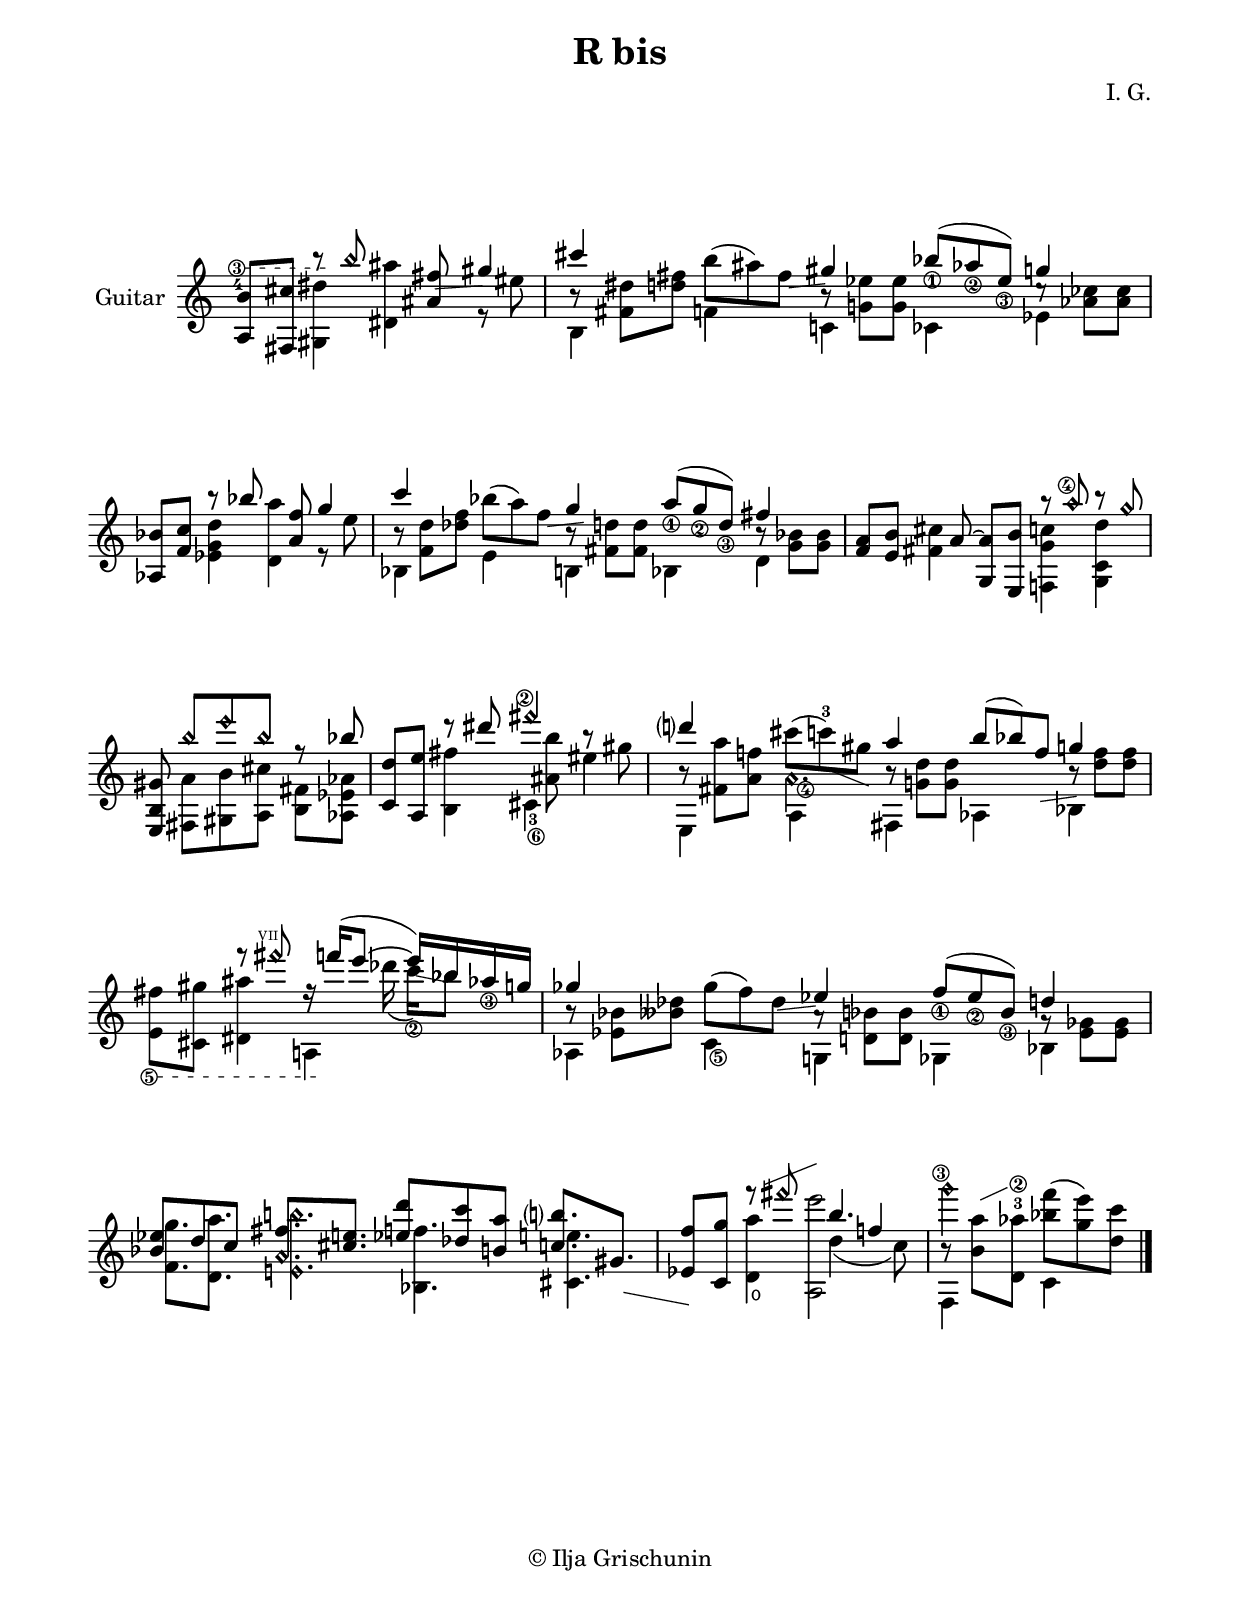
\version "2.19.15"

\language "deutsch"

\header {
  title = "R bis"
  composer = "I. G."
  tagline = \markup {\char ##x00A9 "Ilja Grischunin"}
}

\paper {
  %#(set-paper-size "a4")
  top-markup-spacing.basic-distance = 15
  markup-system-spacing.basic-distance = 25
  top-system-spacing.basic-distance = 25
  system-system-spacing.basic-distance = 23
  %score-system-spacing.basic-distance = 28
  last-bottom-spacing.basic-distance = 25

  %two-sided = ##t
  %inner-margin = 25
  %outer-margin = 15
  left-margin = 15
  right-margin = 15

  footnote-padding = 4
  footnote-footer-padding = 7
}

\layout {
  \context {
    \Voice
    \override Glissando.thickness = #1.5
    \override Glissando.gap = #0.1
  }
  \context {
    \Score
    \remove "Bar_number_engraver"
  }
}
%%%%%%%%%%%%%%%%%%%%%%%%%%%%%%%%%%%%%%
\version "2.19.15"

#(define RH rightHandFinger)

xLV = #(define-music-function (parser location further) (number?) #{
  \once \override LaissezVibrerTie.X-extent = #'(0 . 0)
  \once \override LaissezVibrerTie.details.note-head-gap = #(/
                                                             further -2)
  \once \override LaissezVibrerTie.extra-offset = #(cons (/
                                                          further 2) 0)
         #})

stringNumberSpanner =
#(define-music-function (parser location StringNumber) (string?)
   #{
     \override TextSpanner.font-size = #-5
     \override TextSpanner.dash-fraction = #0.3
     \override TextSpanner.dash-period = #1.5
     \override TextSpanner.bound-details.right.arrow = ##t
     \override TextSpanner.arrow-width = #0.2
     \override TextSpanner.arrow-length = #0.7
     \override TextSpanner.bound-details.left.stencil-align-dir-y = #CENTER
     \override TextSpanner.bound-details.left.text = \markup { \circle \number #StringNumber }
   #})

stringNumSpan =
#(define-music-function (parser location StringNumber) (string?)
   #{
     \override TextSpanner.font-size = #-5
     \override TextSpanner.dash-fraction = #0.3
     \override TextSpanner.dash-period = #1.5
     %\override TextSpanner.bound-details.right.arrow = ##t
     %\override TextSpanner.arrow-width = #0.2
     %\override TextSpanner.arrow-length = #0.7
     \override TextSpanner.bound-details.left.stencil-align-dir-y = #CENTER
     \override TextSpanner.bound-details.left.text = \markup { \circle \number #StringNumber }
   #})

spad = \override Fingering #'staff-padding = #'()
sfol = \set fingeringOrientations = #'(left)
sfor = \set fingeringOrientations = #'(right)
sfod = \set fingeringOrientations = #'(down)
sfou = \set fingeringOrientations = #'(up)
ssnol = \set stringNumberOrientations = #'(left)
ssnou = \set stringNumberOrientations = #'(up)
ssnod = \set stringNumberOrientations = #'(down)
ssnor = \set stringNumberOrientations = #'(right)
FO = #(define-music-function (parser location offsetX offsetY)(number? number?)
        #{
          \once \override Voice.Fingering #'extra-offset = #(cons offsetX offsetY)
        #})


\version "2.19.15"

\language "deutsch"

\include "noteHeads.ly"

ritaZwei = \relative c' {
  \time 4/4
  \override Staff.TimeSignature.stencil = ##f
  \override Fingering.staff-padding = #'()
  \override StringNumber.staff-padding = #'()
  %\once \override StringNumber.extra-offset = #'(-.6 . -4.8)
  \once \override Fingering.extra-offset = #'(-.6 . -3.3)
  \stringNumSpan "3"
  \once \override TextSpanner.extra-offset = #'(-.6 . -3.6)
  \once \override TextSpanner.bound-details.right.X = #23.5
  <a h'-4>8
  \startTextSpan
  <fis cis''>
  \stopTextSpan
  <<
    {
      r8 h''\harmonic
      s <ais, fis'>-\markup {
        \postscript #".8 -1.8 moveto 4.5 .3 rlineto stroke"
      } gis'4
    }
    \\
    {
      <gis,, dis''>4 <dis' ais''> r8 eis'
    }
  >>
  \time 15/8
  <<
    {
      \override Fingering.staff-padding = #'()
      \override StringNumber.staff-padding = #'()
      cis'4 s8
      \stemDown
      h( ais) fis-\markup {
        \postscript #"1 -1.7 moveto 3.5 .4 rlineto stroke"
      }
      \stemUp
      gis4 s8 b_\1( as_\2 es_\3) g4 s8
    }
    \\
    {
      h,8\rest <fis dis'> <d' fis>
      s4. h8\rest <g! es'> <g es'>
      s4. c8\rest <as ces> q
    }
    \\
    {
      \voiceTwo
      h,4 s8 f'4 s8 c!4 s8 ces4 s8 es4 s8
    }
  >>
  \time 4/4
  <as, b'>8 <f' c'>
  <<
    {
      r8 b' s <a, f'> g'4
    }
    \\
    {
      <es, g d'>4 <d a''> r8 e'
    }
  >>
  \time 15/8
  <<
    {
      \override Fingering.staff-padding = #'()
      \override StringNumber.staff-padding = #'()
      c'4 s8
      \stemDown
      b( a) f-\markup {
        \postscript #"1 -1.7 moveto 3.5 .4 rlineto stroke"
      }
      \stemUp
      g4 s8 a_\1( g_\2 d_\3) fis4 s8
    }
    \\
    {
      h,8\rest <f d'> <des' f>
      s4. h8\rest <fis! d'> <fis d'>
      s4. h8\rest <g b> q
    }
    \\
    {
      \voiceTwo
      b,4 s8 e4 s8 h4 s8 b4 s8 d4 s8
    }
  >>
  \time 5/4
  <f a>8 <e h'>
  <<
    {
      s8 a~ <g, a'> <e h''>
    }
    \\
    {
      <fis' cis'>4 s
    }
  >>
  <<
    {
      r8
      \once \override StringNumber.extra-offset = #'(-.6 . -2.5)
      a'\harmonic\4
      r8 g\harmonic
    }
    \\
    {
      <f,,! g' c>4 <g c d'>
    }
  >>
  \time 3/4
  <e h' gis'>8
  <<
    {
      h'''8\harmonic e\harmonic h\harmonic
      %\once \override Score.FootnoteItem.annotation-line = ##f
      %\footnote "*" #'(3 . 2) \markup { "*" \hspace #.3 "Катин аккорд" }
      r b
    }
    \\
    {
      <fis,, a'>[ <gis h'> <a cis'>] <h fis'>
      \once \override TextScript.extra-offset = #'(0.7 . 1.7)
      <as es' as>
    }
  >>
  \time 4/4
  <c d'>8 <a e''>
  <<
    {
      r8 dis''
      \once \override StringNumber.extra-offset = #'(-.6 . -2)
      fis4\harmonic\2
    }
    \\
    {
      s4. <ais,, h'>8 eis'4
    }
    \\
    {
      \voiceTwo
      <h, fis''>4
      \once \override Fingering.extra-offset = #'(.2 . .3)
      \once \override StringNumber.extra-offset = #'(.5 . .8)
      cis-3_\6 h''8\rest gis
    }
  >>
  \time 15/8
  <<
    {
      d'?4 s8
      \stemDown
      cis( c-3)-\markup {
        \postscript #"1.3 -2.3 moveto 3.5 -1.4 rlineto stroke"
      } gis
      \stemUp
      a4 s8 h( b) f-\markup {
        \postscript #".5 -5.2 moveto 3.5 .5 rlineto stroke"
      } g4
    }
    \\
    {
      \set harmonicDots = ##t
      h,8\rest <fis a'> <a f'!>
      \once \override StringNumber.extra-offset = #'(1.3 . 3.5)
      a4.\harmonic_\4 h8\rest <g! d'> <g d'>
      s4. h8\rest <d f> q
    }
    \\
    {
      \voiceTwo
      e,,4 s8
      \once \override NoteColumn.force-hshift = #.3
      a4 s8 fis4 s8 as4 s8 b4 s8
    }
  >>
  \time 4/4
  <<
    {
      \override StringNumber.staff-padding = #'()
      s4
      \override TextScript.font-size = -5
      \override TextScript.extra-offset = #'(-1 . -2)
      r8 fis'''\harmonic-"VII"
      %s <ais, fis'> gis'4
      r16 f( e8~ e16) b as_\3 g
    }
    \\
    {
      \override StringNumber.staff-padding = #'()
      s2 s8. des'16( c_\2)-\markup {
        \postscript #".9 6.1 moveto 3 -.6 rlineto stroke"
      } b8 s16
    }
    \\
    {
      \voiceTwo
      \textSpannerDown
      \stringNumSpan "5"
      \once \override TextSpanner.extra-offset = #'(-.5 . 1.6)
      \once \override TextSpanner.bound-details.right.X = #22.5
      <e,, fis'>8
      \startTextSpan
      <cis gis''> <dis ais''>4
      a!4
      \stopTextSpan
    }
  >>
  \time 15/8
  <<
    {
      ges''4 s8
      \stemDown
      ges( f) des-\markup {
        \postscript #"1.5 -.3 moveto 3.7 .4 rlineto stroke"
      }
      \stemUp
      es4 s8 f_\1( es_\2 b_\3) d4 s8
    }
    \\
    {
      h8\rest <es, b'> <heses' des> s4.
      a8\rest <d,! b'> <d b'>
      s4. g8\rest <es ges> q
    }
    \\
    {
      \voiceTwo
      as,4 s8
      \once \override StringNumber.extra-offset = #'(.7 . 2.5)
      c4_\5 s8 g!4 s8 ges4 s8 b4 s8
    }
  >>
  \time 12/8
  <<
    {
      \set harmonicDots = ##t
      \once\override Beam.positions = #'(5 . 4.5)
      <b' es>8 d c
      \once \override Dots.extra-offset = #'(-1.3 . 0)
      %\once \override Accidental.extra-offset = #'(1 . 0)
      <a\harmonic fis'>8. <cis e>
      <es d'>8 <des c'> <h a'>
      \once \override Dots.extra-offset = #'(-1.3 . 0)
      <c h'?>8. gis-\markup {
        \postscript #"2.3 -4.5 moveto 6.3 -1.2 rlineto stroke"
      }
    }
    \\
    {
      \once \override NoteColumn.force-hshift = #1.2
      <f g'>8. \dotsUp <d a''>
      \once \override NoteColumn.force-hshift = #1.2
      %\once \override Accidental.extra-offset = #'(.7 . 0)
      <e!\harmonic h''!\harmonic>4. \dotsUp <b f''>
      \once \override NoteColumn.force-hshift = #1.3
      %\once \override Accidental.extra-offset = #'(1 . 0)
      <cis e'>
    }
  >>
  \time 4/4
  <es f'>8 <c g''>
  <<
    {
      r8 fis''\harmonic
      s h,4.
    }
    \\
    {
      s4. d,4_( c8)
    }
    \\
    {
      s2 f!4
    }
    \\
    {
      \voiceTwo
      \once \override Script.extra-offset = #'(.3 . 1.5)
      \once \override Script.font-size = 0.5
      <d,\open a''>4-\markup {
        \postscript #"1.8 9 moveto 5 2 rlineto stroke"
      } <a e'''>2
    }
  >>
  \time 15/8
  <<
    {
      \stemDown
      \once \override Stem.length = #9
      \once \override StringNumber.extra-offset = #'(-.7 . -.5)
      g'''4\harmonic\3 s8 <b, f'>( <g e'>) <d c'>
    }
    \\
    {
      h8\rest <h a'> <d, as''-3\2>-\markup {
        \postscript #"-3 7.5 moveto 2.6 1.2 rlineto stroke"
      }
    }
    \\
    {
      \voiceTwo
      f,4 s8 c'4 s8
    }
  >>

  \bar "|."
  %\override Score.RehearsalMark.self-alignment-X = #RIGHT
  %\override Score.RehearsalMark.direction = #DOWN
  %\override Score.RehearsalMark.extra-offset = #'(0 . -5)
  %\mark \markup {\teeny{\char ##x00A9 "MMXXI - XII - V"}}
}


%%%%%%%%%%%%%%%%%%%%%%%%%%%%%%%%%%%%%%
\score {
  \new Staff \with {
    instrumentName = "Guitar"
  }
  \ritaZwei
}
